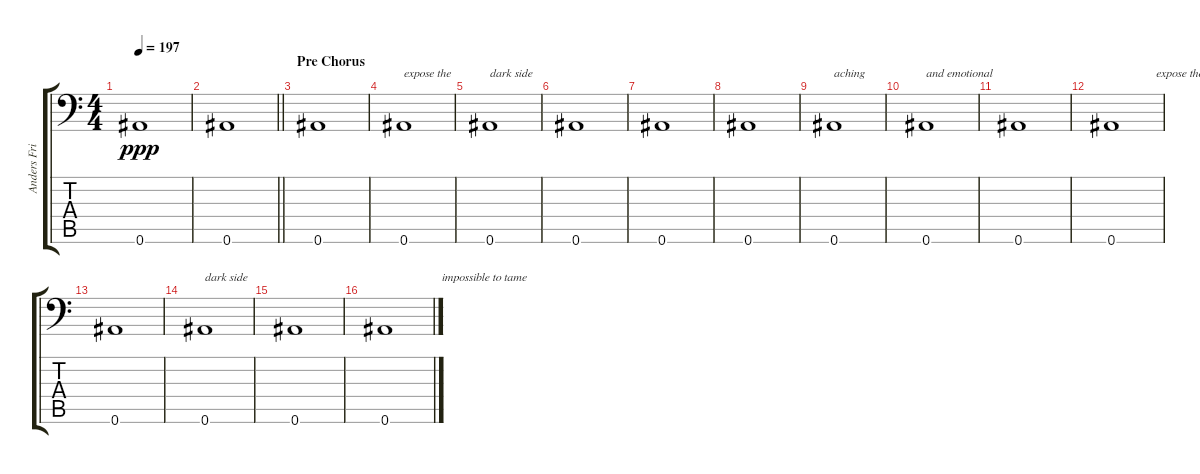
\track ("Anders Fridén" "Anders Fri") {instrument distortionguitar}
\staff {score tabs}
\tuning (C4 G3 Eb3 Bb2 F2 Bb1) {hide}
\ts (4 4)
\tempo 197
\clef f4
\ks c
0.6.1{dy ppp} |
\barLineRight lightlight
0.6.1 |
\section ("" "Pre Chorus")
0.6.1 |
0.6.1{txt "expose the"} |
0.6.1{txt "dark side"} |
0.6.1 |
0.6.1 |
0.6.1 |
0.6.1{txt "aching "} |
0.6.1{txt "and emotional"} |
0.6.1 |
0.6.1{txt "               expose the"} |
0.6.1 |
0.6.1{txt "dark side"} |
0.6.1 |
0.6.1{txt "                   impossible to tame"}
